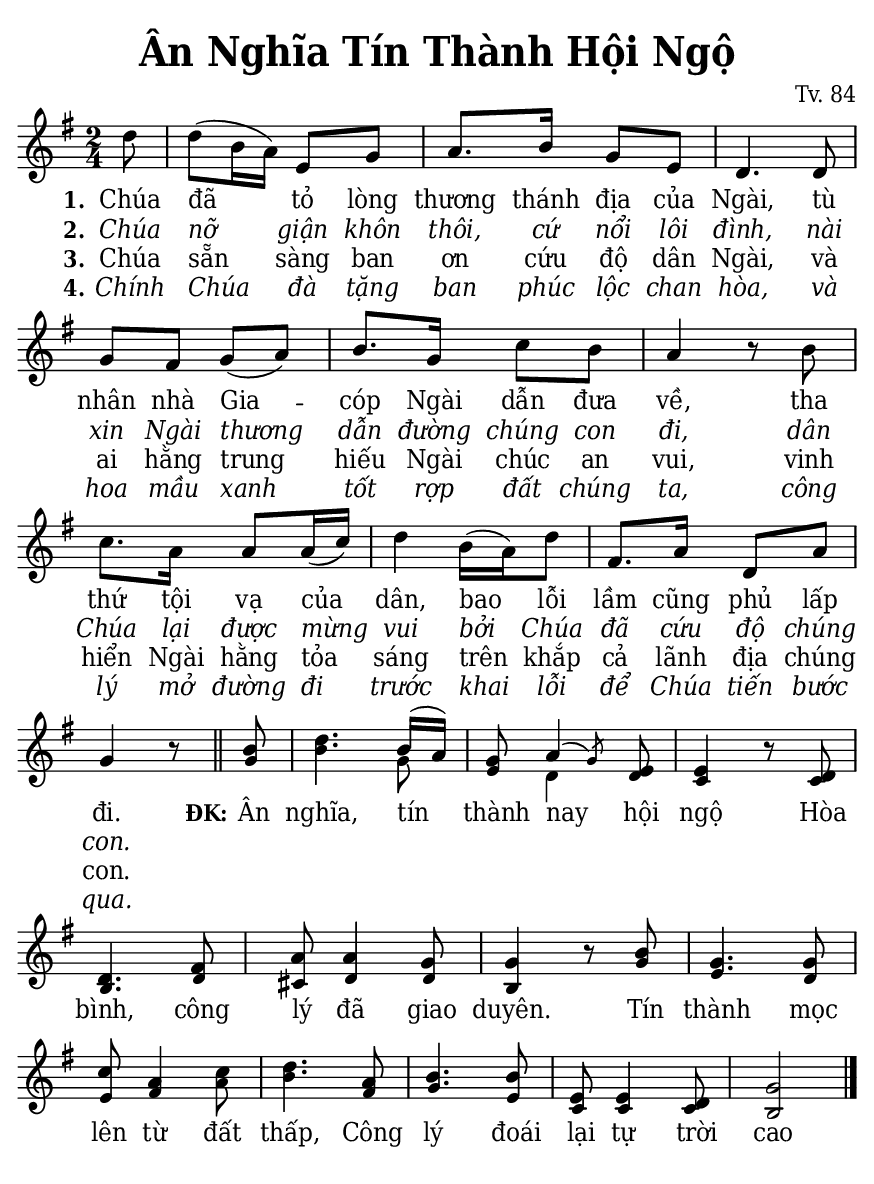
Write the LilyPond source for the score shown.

% Cài đặt chung\
\version "2.22.1"
\include "english.ly"

\header {
  title = \markup { \fontsize #1 "Ân Nghĩa Tín Thành Hội Ngộ" }
  composer = "Tv. 84"
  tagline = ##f
}

% Nhạc phiên khúc
nhacPhienKhucSop = \relative c'' {
  \partial 8 d8 |
  d (b16 a) e8 g |
  a8. b16 g8 e |
  d4. d8 |
  g8 fs g (a) |
  b8. g16 c8 b |
  a4 r8 b |
  c8. a16 a8 a16 (c) |
  d4 b16 (a) d8 |
  fs,8. a16 d,8 a' |
  g4 r8 \bar "||"
  
  b |
  d4. b16 (a) |
  g8
  \afterGrace a4 ({
    \override Flag.stroke-style = #"grace"
    g8)}
  \revert Flag.stroke-style
  e8 |
  e4 r8 d |
  d4. fs8 |
  a a4 g8 |
  g4 r8 b |
  g4. g8 |
  c a4 c8 |
  d4. a8 |
  b4. b8 |
  e, e4 d8 |
  g2 \bar "|."
}

nhacPhienKhucAlto = \relative c'' {
  r8 |
  R2*9
  r4.
  g8 |
  b4. g8 |
  e d4 d8 |
  c4 r8 c |
  b4. d8 |
  cs d4 d8 |
  b4 r8 g' |
  e4. d8 |
  e fs4 a8 |
  b4. fs8 |
  g4. e8 |
  c c4 c8 |
  b2
}

% Lời phiên khúc
loiPhienKhucSop = \lyrics {
  <<
    {
      \set stanza = "1."
      Chúa đã tỏ lòng thương thánh địa của Ngài,
      tù nhân nhà Gia -- cóp Ngài dẫn đưa về,
      tha thứ tội vạ của dân,
      bao lỗi lầm cũng phủ lấp đi.
    }
    \new Lyrics {
	    \set associatedVoice = "beSop"
	    \set stanza = "2."
      \override Lyrics.LyricText.font-shape = #'italic
	    Chúa nỡ giận khôn thôi,
	    cứ nổi lôi đình,
	    nài xin Ngài thương dẫn đường chúng con đi,
	    dân Chúa lại được mừng vui
	    bởi Chúa đã cứu độ chúng con.
    }
    \new Lyrics {
	    \set associatedVoice = "beSop"
	    \set stanza = "3."
	    Chúa sẵn sàng ban ơn cứu độ dân Ngài,
	    và ai hằng trung hiếu Ngài chúc an vui,
	    vinh hiển Ngài hằng tỏa sáng
	    trên khắp cả lãnh địa chúng con.
    }
    \new Lyrics {
	    \set associatedVoice = "beSop"
	    \set stanza = "4."
      \override Lyrics.LyricText.font-shape = #'italic
	    Chính Chúa đà tặng ban phúc lộc chan hòa,
	    và hoa mầu xanh tốt rợp đất chúng ta,
	    công lý mở đường đi trước
	    khai lỗi để Chúa tiến bước qua.
    }
  >>
  \set stanza = "ĐK:"
  Ân nghĩa, tín thành nay hội ngộ
  Hòa bình, công lý đã giao duyên.
  Tín thành mọc lên từ đất thấp,
  Công lý đoái lại tự trời cao
}

% Dàn trang
\paper {
  #(set-paper-size "a5")
  top-margin = 3\mm
  bottom-margin = 3\mm
  left-margin = 3\mm
  right-margin = 3\mm
  indent = #0
  #(define fonts
	 (make-pango-font-tree "Deja Vu Serif Condensed"
	 		       "Deja Vu Serif Condensed"
			       "Deja Vu Serif Condensed"
			       (/ 20 20)))
  print-page-number = ##f
  page-count = 1
}

TongNhip = {
  \key g \major \time 2/4
  \set Timing.beamExceptions = #'()
  \set Timing.baseMoment = #(ly:make-moment 1/4)
}

% Đổi kích thước nốt cho bè phụ
notBePhu =
#(define-music-function (font-size music) (number? ly:music?)
   (for-some-music
     (lambda (m)
       (if (music-is-of-type? m 'rhythmic-event)
           (begin
             (set! (ly:music-property m 'tweaks)
                   (cons `(font-size . ,font-size)
                         (ly:music-property m 'tweaks)))
             #t)
           #f))
     music)
   music)

\score {
  \new ChoirStaff <<
    \new Staff \with {
        \consists "Merge_rests_engraver"
        printPartCombineTexts = ##f
      }
      <<
      \new Voice \TongNhip \partCombine 
        \nhacPhienKhucSop
        \notBePhu -1 { \nhacPhienKhucAlto }
      \new NullVoice = beSop \nhacPhienKhucSop
      \new Lyrics \lyricsto beSop \loiPhienKhucSop
      >>
  >>
  \layout {
    \override Lyrics.LyricSpace.minimum-distance = #1.5
    \override Score.BarNumber.break-visibility = ##(#f #f #f)
    \override Score.SpacingSpanner.uniform-stretching = ##t
  } 
}
